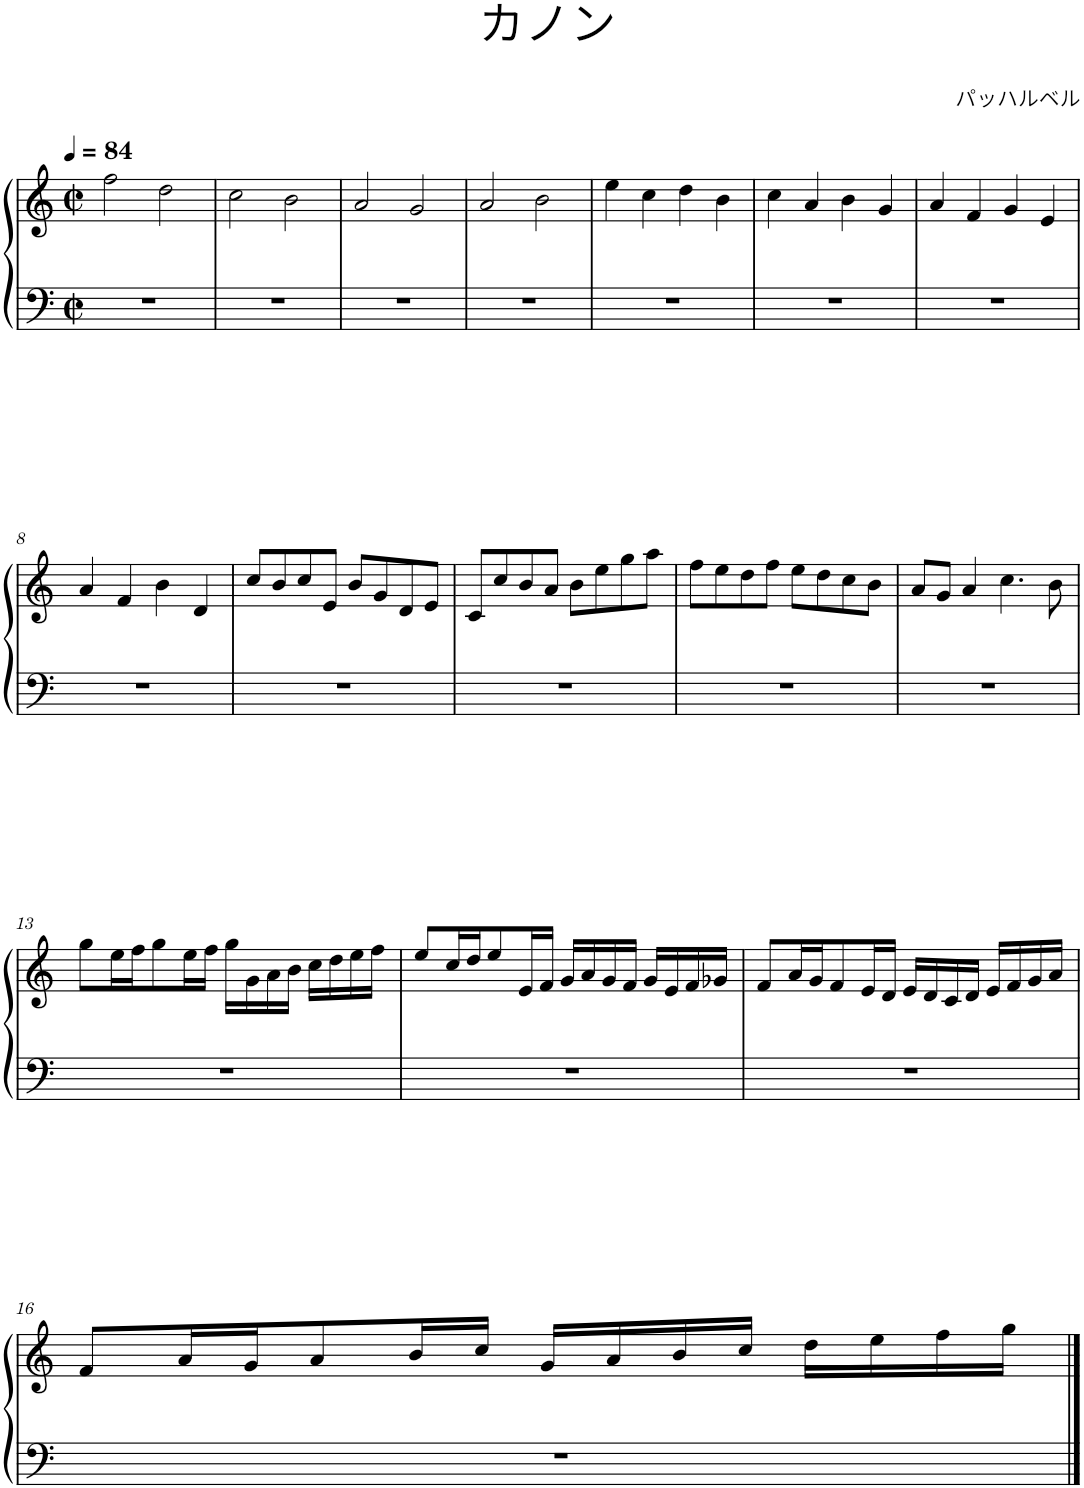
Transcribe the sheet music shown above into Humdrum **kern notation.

**kern	**kern
*part1	*part1
*staff2	*staff1
*I"Piano	*
*I'Pno.	*
*clefF4	*clefG2
*k[]	*k[]
*M2/2	*M2/2
*met(c|)	*met(c|)
*MM84	*MM84
=1	=1
1r	2ff\
.	2dd\
=2	=2
1r	2cc\
.	2b\
=3	=3
1r	2a/
.	2g/
=4	=4
1r	2a/
.	2b\
=5	=5
1r	4ee\
.	4cc\
.	4dd\
.	4b\
=6	=6
1r	4cc\
.	4a/
.	4b\
.	4g/
=7	=7
1r	4a/
.	4f/
.	4g/
.	4e/
!!LO:LB:g=z
=8	=8
1r	4a/
.	4f/
.	4b\
.	4d/
=9	=9
1r	8cc/L
.	8b/
.	8cc/
.	8e/J
.	8b/L
.	8g/
.	8d/
.	8e/J
=10	=10
1r	8c/L
.	8cc/
.	8b/
.	8a/J
.	8b\L
.	8ee\
.	8gg\
.	8aa\J
=11	=11
1r	8ff\L
.	8ee\
.	8dd\
.	8ff\J
.	8ee\L
.	8dd\
.	8cc\
.	8b\J
=12	=12
1r	8a/L
.	8g/J
.	4a/
.	4.cc\
.	8b\
!!LO:LB:g=z
=13	=13
1r	8gg\L
.	16ee\L
.	16ff\J
.	8gg\
.	16ee\L
.	16ff\JJ
.	16gg\LL
.	16g\
.	16a\
.	16b\JJ
.	16cc\LL
.	16dd\
.	16ee\
.	16ff\JJ
=14	=14
1r	8ee/L
.	16cc/L
.	16dd/J
.	8ee/
.	16e/L
.	16f/JJ
.	16g/LL
.	16a/
.	16g/
.	16f/JJ
.	16g/LL
.	16e/
.	16f/
.	16g-X/JJ
=15	=15
1r	8f/L
.	16a/L
.	16g/J
.	8f/
.	16e/L
.	16d/JJ
.	16e/LL
.	16d/
.	16c/
.	16d/JJ
.	16e/LL
.	16f/
.	16g/
.	16a/JJ
!!LO:LB:g=z
=16	=16
1r	8f/L
.	16a/L
.	16g/J
.	8a/
.	16b/L
.	16cc/JJ
.	16g/LL
.	16a/
.	16b/
.	16cc/JJ
.	16dd\LL
.	16ee\
.	16ff\
.	16gg\JJ
==	==
*-	*-
